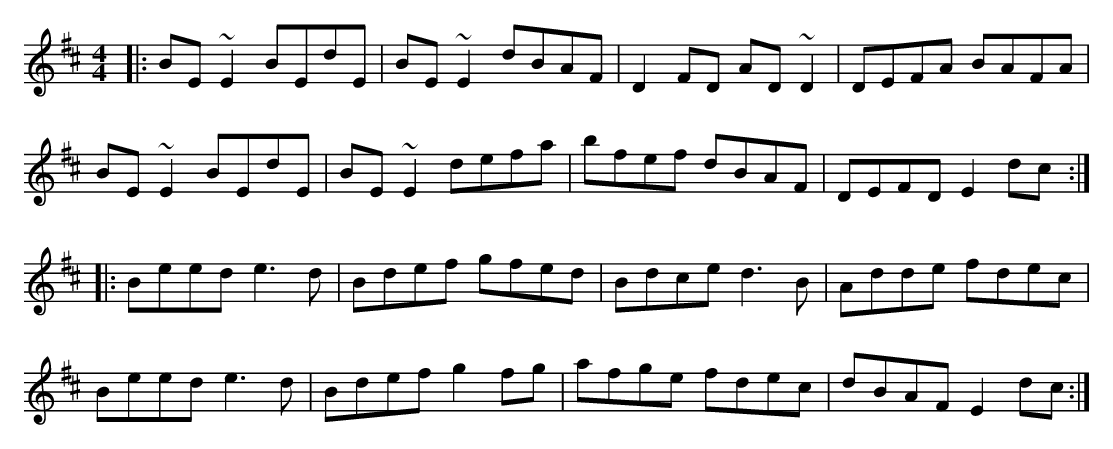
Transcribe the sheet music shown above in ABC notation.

X:1
M:4/4
K:Edor
|:BE~E2 BEdE|BE~E2 dBAF|D2FD AD~D2|DEFA BAFA|
BE~E2 BEdE|BE~E2 defa|bfef dBAF|DEFD E2dc:|
|:Beed e3d|Bdef gfed|Bdce d3B|Adde fdec|
Beed e3d|Bdef g2fg|afge fdec|dBAF E2dc:|
